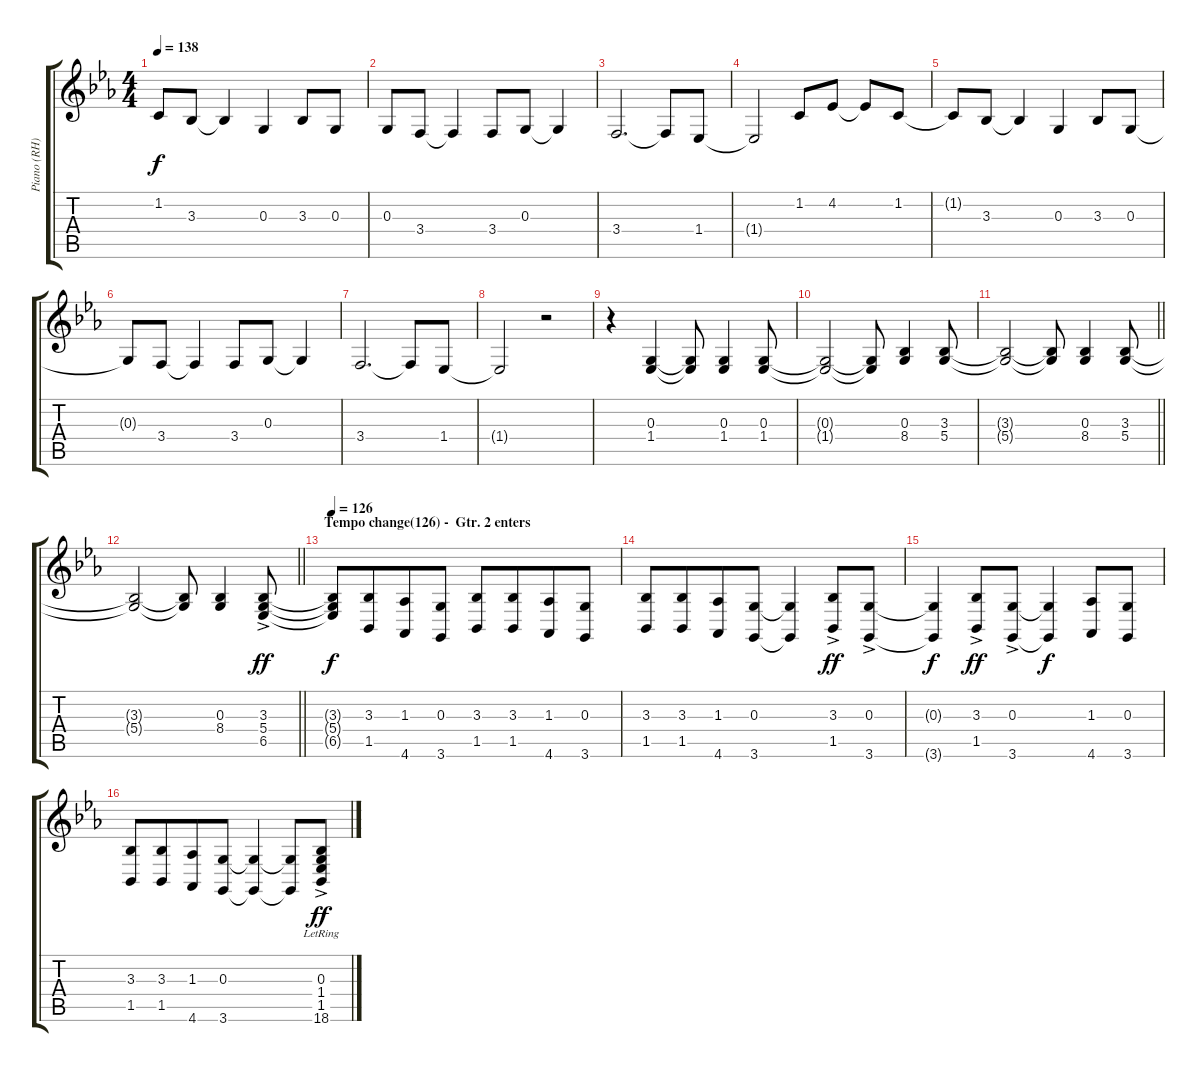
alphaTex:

\track ("Piano (RH)" "Piano (RH)") {instrument acousticgrandpiano}
\staff {score tabs}
\tuning (E4 B3 G3 D3 A2 E2) {hide}
\ts (4 4)
\tempo 138
\clef g2
\ks eb
1.2{t}.8{dy f} 3.3.8 3.3{t}.4 0.3.4 3.3.8 0.3.8 |
0.3.8 3.4.8 3.4{t}.4 3.4.8 0.3.8 0.3{t}.4 |
3.4.2{d} 3.4{t}.8 1.4.8 |
1.4{t}.2 1.2.8 4.2.8 4.2{t}.8 1.2.8 |
1.2{t}.8 3.3.8 3.3{t}.4 0.3.4 3.3.8 0.3.8 |
0.3{t}.8 3.4.8 3.4{t}.4 3.4.8 0.3.8 0.3{t}.4 |
3.4.2{d} 3.4{t}.8 1.4.8 |
1.4{t}.2 r.2 |
r.4 (0.3 1.4).4 (0.3{t} 1.4{t}).8 (0.3 1.4).4 (0.3 1.4).8 |
(0.3{t} 1.4{t}).2 (0.3{t} 1.4{t}).8 (0.3 8.4).4 (3.3 5.4).8 |
\barLineRight lightlight
(3.3{t} 5.4{t}).2 (3.3{t} 5.4{t}).8 (0.3 8.4).4 (3.3 5.4).8 |
\section ("" "")
\barLineRight lightlight
(3.3{t} 5.4{t}).2 (3.3{t} 5.4{t}).8 (0.3 8.4).4 (3.3{ac} 5.4{ac} 6.5{ac}).8{dy ff} |
\section ("" "Tempo change(126) -  Gtr. 2 enters")
\tempo 126
(3.3{t} 5.4{t} 6.5{t}).8{dy f} (3.3 1.5).8{beam merge} (1.3 4.6).8 (0.3 3.6).8 (3.3 1.5).8 (3.3 1.5).8{beam merge} (1.3 4.6).8 (0.3 3.6).8 |
(3.3 1.5).8 (3.3 1.5).8{beam merge} (1.3 4.6).8 (0.3 3.6).8 (0.3{t} 3.6{t}).4 (3.3{ac} 1.5{ac}).8{dy ff} (0.3{ac} 3.6{ac}).8 |
(0.3{t} 3.6{t}).4{dy f} (3.3{ac} 1.5{ac}).8{dy ff} (0.3{ac} 3.6{ac}).8 (0.3{t} 3.6{t}).4{dy f} (1.3 4.6).8 (0.3 3.6).8 |
(3.3 1.5).8 (3.3 1.5).8{beam merge} (1.3 4.6).8 (0.3 3.6).8 (0.3{t} 3.6{t}).4 (0.3{t} 3.6{t}).8 (0.3{ac lr} 1.4{ac lr} 1.5{ac lr} 18.6{ac lr}).8{dy ff}
